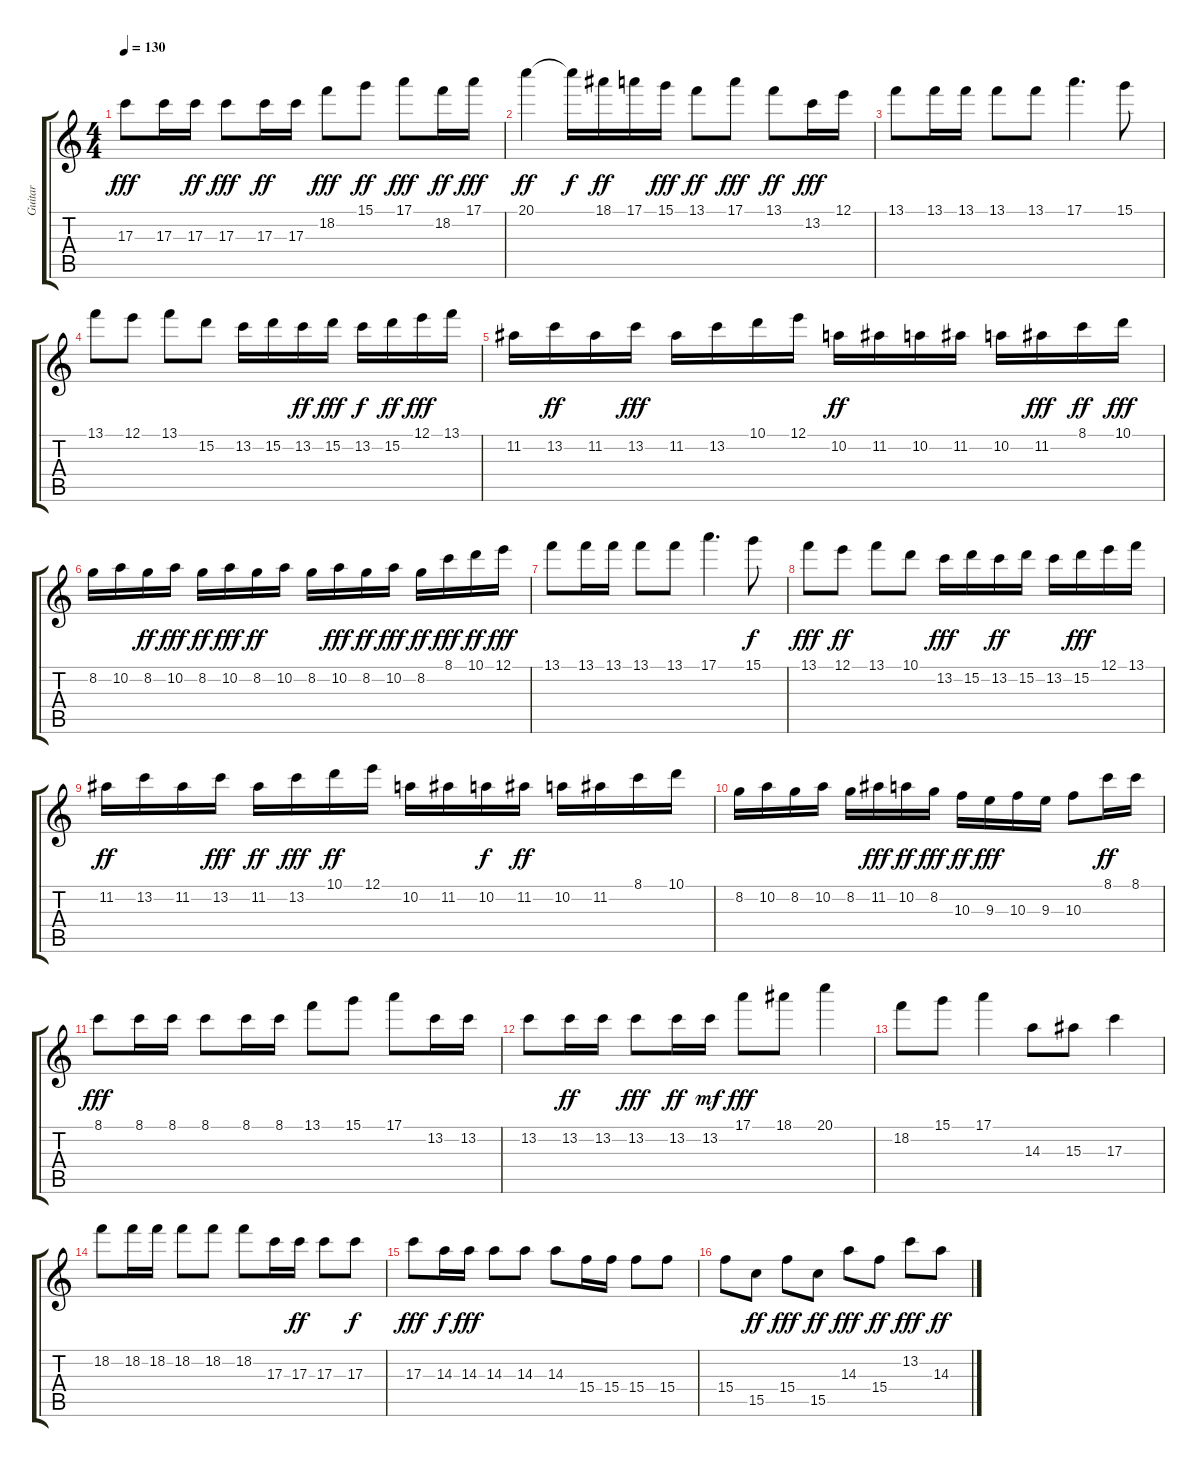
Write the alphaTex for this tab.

\track ("Guitar" "Guitar") {instrument distortionguitar}
\staff {score tabs}
\tuning (E4 B3 G3 D3 A2 E2) {hide}
\ts (4 4)
\tempo 130
\clef g2
\ks c
17.3.8{dy fff} 17.3.16 17.3.16{dy ff} 17.3.8{dy fff} 17.3.16{dy ff} 17.3.16 18.2.8{dy fff} 15.1.8{dy ff} 17.1.8{dy fff} 18.2.16{dy ff} 17.1.16{dy fff} |
20.1.4{dy ff} 20.1{t}.16{dy f} 18.1.16{dy ff} 17.1.16 15.1.16{dy fff} 13.1.8{dy ff} 17.1.8{dy fff} 13.1.8{dy ff} 13.2.16{dy fff} 12.1.16 |
13.1.8 13.1.16 13.1.16 13.1.8 13.1.8 17.1.4{d} 15.1.8 |
13.1.8 12.1.8 13.1.8 15.2.8 13.2.16 15.2.16 13.2.16{dy ff} 15.2.16{dy fff} 13.2.16{dy f} 15.2.16{dy ff} 12.1.16{dy fff} 13.1.16 |
11.2.16 13.2.16{dy ff} 11.2.16 13.2.16{dy fff} 11.2.16 13.2.16 10.1.16 12.1.16 10.2.16{dy ff} 11.2.16 10.2.16 11.2.16 10.2.16 11.2.16{dy fff} 8.1.16{dy ff} 10.1.16{dy fff} |
8.2.16 10.2.16 8.2.16{dy ff} 10.2.16{dy fff} 8.2.16{dy ff} 10.2.16{dy fff} 8.2.16{dy ff} 10.2.16 8.2.16 10.2.16{dy fff} 8.2.16{dy ff} 10.2.16{dy fff} 8.2.16{dy ff} 8.1.16{dy fff} 10.1.16{dy ff} 12.1.16{dy fff} |
13.1.8 13.1.16 13.1.16 13.1.8 13.1.8 17.1.4{d} 15.1.8{dy f} |
13.1.8{dy fff} 12.1.8{dy ff} 13.1.8 10.1.8 13.2.16{dy fff} 15.2.16 13.2.16{dy ff} 15.2.16 13.2.16 15.2.16{dy fff} 12.1.16 13.1.16 |
11.2.16{dy ff} 13.2.16 11.2.16 13.2.16{dy fff} 11.2.16{dy ff} 13.2.16{dy fff} 10.1.16{dy ff} 12.1.16 10.2.16 11.2.16 10.2.16{dy f} 11.2.16{dy ff} 10.2.16 11.2.16 8.1.16 10.1.16 |
8.2.16 10.2.16 8.2.16 10.2.16 8.2.16 11.2.16{dy fff} 10.2.16{dy ff} 8.2.16{dy fff} 10.3.16{dy ff} 9.3.16{dy fff} 10.3.16 9.3.16 10.3.8 8.1.16{dy ff} 8.1.16 |
8.1.8{dy fff} 8.1.16 8.1.16 8.1.8 8.1.16 8.1.16 13.1.8 15.1.8 17.1.8 13.2.16 13.2.16 |
13.2.8 13.2.16{dy ff} 13.2.16 13.2.8{dy fff} 13.2.16{dy ff} 13.2.16{dy mf} 17.1.8{dy fff} 18.1.8 20.1.4 |
18.2.8 15.1.8 17.1.4 14.3.8 15.3.8 17.3.4 |
18.2.8 18.2.16 18.2.16 18.2.8 18.2.8 18.2.8 17.3.16 17.3.16{dy ff} 17.3.8 17.3.8{dy f} |
17.3.8{dy fff} 14.3.16{dy f} 14.3.16{dy fff} 14.3.8 14.3.8 14.3.8 15.4.16 15.4.16 15.4.8 15.4.8 |
15.4.8 15.5.8{dy ff} 15.4.8{dy fff} 15.5.8{dy ff} 14.3.8{dy fff} 15.4.8{dy ff} 13.2.8{dy fff} 14.3.8{dy ff}
